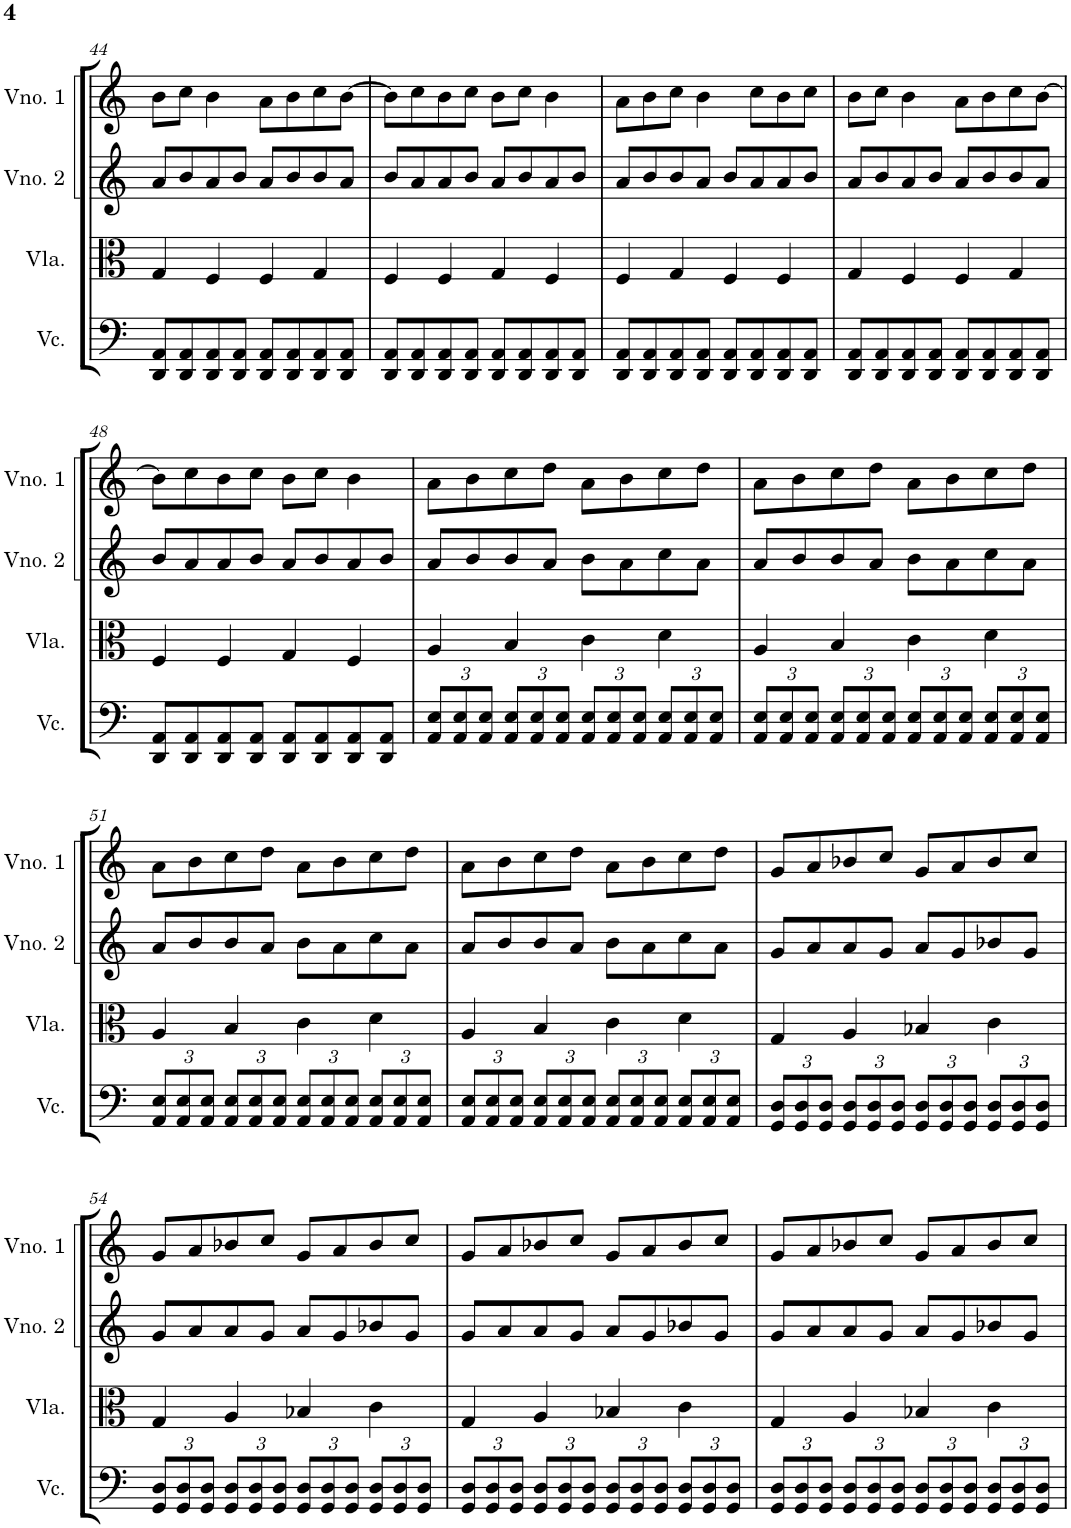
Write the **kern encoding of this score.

**kern	**kern	**kern	**kern
*part4	*part3	*part2	*part1
*staff4	*staff3	*staff2	*staff1
*I"Violoncelo	*I"Viola	*I"Violino 2	*I"Violino 1
*I'Vc.	*I'Vla.	*I'Vno. 2	*I'Vno. 1
!!LO:PB:g=z
*clefF4	*clefC3	*clefG2	*clefG2
*k[]	*k[]	*k[]	*k[]
*M4/4	*M4/4	*M4/4	*M4/4
=44	=44	=44	=44
8DD/ 8AA/L	4G/	8a/L	8b\L
8DD/ 8AA/	.	8b/	8cc\J
8DD/ 8AA/	4F/	8a/	4b\
8DD/ 8AA/J	.	8b/J	.
8DD/ 8AA/L	4F/	8a/L	8a\L
8DD/ 8AA/	.	8b/	8b\
8DD/ 8AA/	4G/	8b/	8cc\
8DD/ 8AA/J	.	8a/J	[8b\J
=45	=45	=45	=45
8DD/ 8AA/L	4F/	8b/L	8b\L]
8DD/ 8AA/	.	8a/	8cc\
8DD/ 8AA/	4F/	8a/	8b\
8DD/ 8AA/J	.	8b/J	8cc\J
8DD/ 8AA/L	4G/	8a/L	8b\L
8DD/ 8AA/	.	8b/	8cc\J
8DD/ 8AA/	4F/	8a/	4b\
8DD/ 8AA/J	.	8b/J	.
=46	=46	=46	=46
8DD/ 8AA/L	4F/	8a/L	8a\L
8DD/ 8AA/	.	8b/	8b\
8DD/ 8AA/	4G/	8b/	8cc\J
8DD/ 8AA/J	.	8a/J	4b\
8DD/ 8AA/L	4F/	8b/L	.
8DD/ 8AA/	.	8a/	8cc\L
8DD/ 8AA/	4F/	8a/	8b\
8DD/ 8AA/J	.	8b/J	8cc\J
=47	=47	=47	=47
8DD/ 8AA/L	4G/	8a/L	8b\L
8DD/ 8AA/	.	8b/	8cc\J
8DD/ 8AA/	4F/	8a/	4b\
8DD/ 8AA/J	.	8b/J	.
8DD/ 8AA/L	4F/	8a/L	8a\L
8DD/ 8AA/	.	8b/	8b\
8DD/ 8AA/	4G/	8b/	8cc\
8DD/ 8AA/J	.	8a/J	[8b\J
!!LO:LB:g=z
=48	=48	=48	=48
8DD/ 8AA/L	4F/	8b/L	8b\L]
8DD/ 8AA/	.	8a/	8cc\
8DD/ 8AA/	4F/	8a/	8b\
8DD/ 8AA/J	.	8b/J	8cc\J
8DD/ 8AA/L	4G/	8a/L	8b\L
8DD/ 8AA/	.	8b/	8cc\J
8DD/ 8AA/	4F/	8a/	4b\
8DD/ 8AA/J	.	8b/J	.
=49	=49	=49	=49
*Xbrackettup	*	*	*
12AA/ 12E/L	4A/	8a/L	8a\L
12AA/ 12E/	.	.	.
.	.	8b/	8b\
12AA/ 12E/J	.	.	.
12AA/ 12E/L	4B/	8b/	8cc\
12AA/ 12E/	.	.	.
.	.	8a/J	8dd\J
12AA/ 12E/J	.	.	.
12AA/ 12E/L	4c\	8b\L	8a\L
12AA/ 12E/	.	.	.
.	.	8a\	8b\
12AA/ 12E/J	.	.	.
12AA/ 12E/L	4d\	8cc\	8cc\
12AA/ 12E/	.	.	.
.	.	8a\J	8dd\J
12AA/ 12E/J	.	.	.
=50	=50	=50	=50
12AA/ 12E/L	4A/	8a/L	8a\L
12AA/ 12E/	.	.	.
.	.	8b/	8b\
12AA/ 12E/J	.	.	.
12AA/ 12E/L	4B/	8b/	8cc\
12AA/ 12E/	.	.	.
.	.	8a/J	8dd\J
12AA/ 12E/J	.	.	.
12AA/ 12E/L	4c\	8b\L	8a\L
12AA/ 12E/	.	.	.
.	.	8a\	8b\
12AA/ 12E/J	.	.	.
12AA/ 12E/L	4d\	8cc\	8cc\
12AA/ 12E/	.	.	.
.	.	8a\J	8dd\J
12AA/ 12E/J	.	.	.
!!LO:LB:g=z
=51	=51	=51	=51
12AA/ 12E/L	4A/	8a/L	8a\L
12AA/ 12E/	.	.	.
.	.	8b/	8b\
12AA/ 12E/J	.	.	.
12AA/ 12E/L	4B/	8b/	8cc\
12AA/ 12E/	.	.	.
.	.	8a/J	8dd\J
12AA/ 12E/J	.	.	.
12AA/ 12E/L	4c\	8b\L	8a\L
12AA/ 12E/	.	.	.
.	.	8a\	8b\
12AA/ 12E/J	.	.	.
12AA/ 12E/L	4d\	8cc\	8cc\
12AA/ 12E/	.	.	.
.	.	8a\J	8dd\J
12AA/ 12E/J	.	.	.
=52	=52	=52	=52
12AA/ 12E/L	4A/	8a/L	8a\L
12AA/ 12E/	.	.	.
.	.	8b/	8b\
12AA/ 12E/J	.	.	.
12AA/ 12E/L	4B/	8b/	8cc\
12AA/ 12E/	.	.	.
.	.	8a/J	8dd\J
12AA/ 12E/J	.	.	.
12AA/ 12E/L	4c\	8b\L	8a\L
12AA/ 12E/	.	.	.
.	.	8a\	8b\
12AA/ 12E/J	.	.	.
12AA/ 12E/L	4d\	8cc\	8cc\
12AA/ 12E/	.	.	.
.	.	8a\J	8dd\J
12AA/ 12E/J	.	.	.
=53	=53	=53	=53
12GG/ 12D/L	4G/	8g/L	8g/L
12GG/ 12D/	.	.	.
.	.	8a/	8a/
12GG/ 12D/J	.	.	.
12GG/ 12D/L	4A/	8a/	8b-X/
12GG/ 12D/	.	.	.
.	.	8g/J	8cc/J
12GG/ 12D/J	.	.	.
12GG/ 12D/L	4B-X/	8a/L	8g/L
12GG/ 12D/	.	.	.
.	.	8g/	8a/
12GG/ 12D/J	.	.	.
12GG/ 12D/L	4c\	8b-X/	8b-/
12GG/ 12D/	.	.	.
.	.	8g/J	8cc/J
12GG/ 12D/J	.	.	.
!!LO:LB:g=z
=54	=54	=54	=54
12GG/ 12D/L	4G/	8g/L	8g/L
12GG/ 12D/	.	.	.
.	.	8a/	8a/
12GG/ 12D/J	.	.	.
12GG/ 12D/L	4A/	8a/	8b-X/
12GG/ 12D/	.	.	.
.	.	8g/J	8cc/J
12GG/ 12D/J	.	.	.
12GG/ 12D/L	4B-X/	8a/L	8g/L
12GG/ 12D/	.	.	.
.	.	8g/	8a/
12GG/ 12D/J	.	.	.
12GG/ 12D/L	4c\	8b-X/	8b-/
12GG/ 12D/	.	.	.
.	.	8g/J	8cc/J
12GG/ 12D/J	.	.	.
=55	=55	=55	=55
12GG/ 12D/L	4G/	8g/L	8g/L
12GG/ 12D/	.	.	.
.	.	8a/	8a/
12GG/ 12D/J	.	.	.
12GG/ 12D/L	4A/	8a/	8b-X/
12GG/ 12D/	.	.	.
.	.	8g/J	8cc/J
12GG/ 12D/J	.	.	.
12GG/ 12D/L	4B-X/	8a/L	8g/L
12GG/ 12D/	.	.	.
.	.	8g/	8a/
12GG/ 12D/J	.	.	.
12GG/ 12D/L	4c\	8b-X/	8b-/
12GG/ 12D/	.	.	.
.	.	8g/J	8cc/J
12GG/ 12D/J	.	.	.
=56	=56	=56	=56
12GG/ 12D/L	4G/	8g/L	8g/L
12GG/ 12D/	.	.	.
.	.	8a/	8a/
12GG/ 12D/J	.	.	.
12GG/ 12D/L	4A/	8a/	8b-X/
12GG/ 12D/	.	.	.
.	.	8g/J	8cc/J
12GG/ 12D/J	.	.	.
12GG/ 12D/L	4B-X/	8a/L	8g/L
12GG/ 12D/	.	.	.
.	.	8g/	8a/
12GG/ 12D/J	.	.	.
12GG/ 12D/L	4c\	8b-X/	8b-/
12GG/ 12D/	.	.	.
.	.	8g/J	8cc/J
12GG/ 12D/J	.	.	.
=	=	=	=
*-	*-	*-	*-
